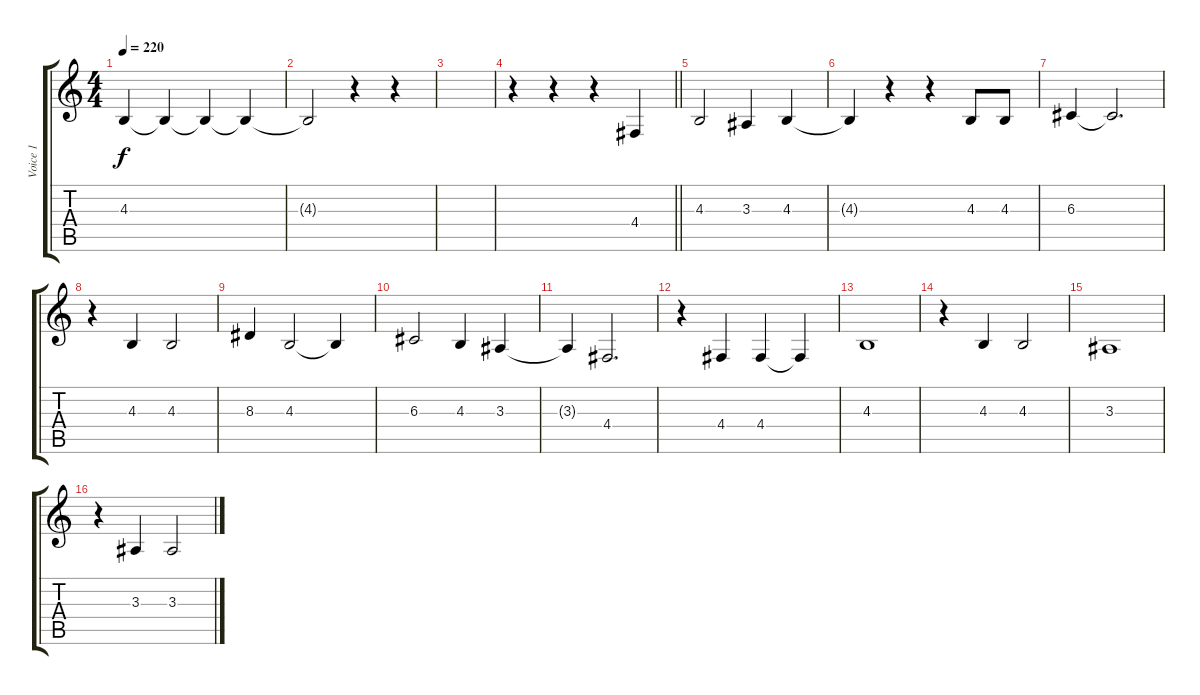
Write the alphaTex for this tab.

\track ("Voice 1" "Voice 1") {instrument englishhorn}
\staff {score tabs}
\tuning (E4 B3 G3 D3 A2 E2) {hide}
\ts (4 4)
\tempo 220
\clef g2
\ks c
4.3.4{dy f} 4.3{t}.4 4.3{t}.4 4.3{t}.4 |
4.3{t}.2 r.4 r.4 |
|
\barLineRight lightlight
r.4 r.4 r.4 4.4.4 |
4.3.2 3.3.4 4.3.4 |
4.3{t}.4 r.4 r.4 4.3.8 4.3.8 |
6.3.4 6.3{t}.2{d} |
r.4 4.3.4 4.3.2 |
8.3.4 4.3.2 4.3{t}.4 |
6.3.2 4.3.4 3.3.4 |
3.3{t}.4 4.4.2{d} |
r.4 4.4.4 4.4.4 4.4{t}.4 |
4.3.1 |
r.4 4.3.4 4.3.2 |
3.3.1 |
r.4 3.3.4 3.3.2
